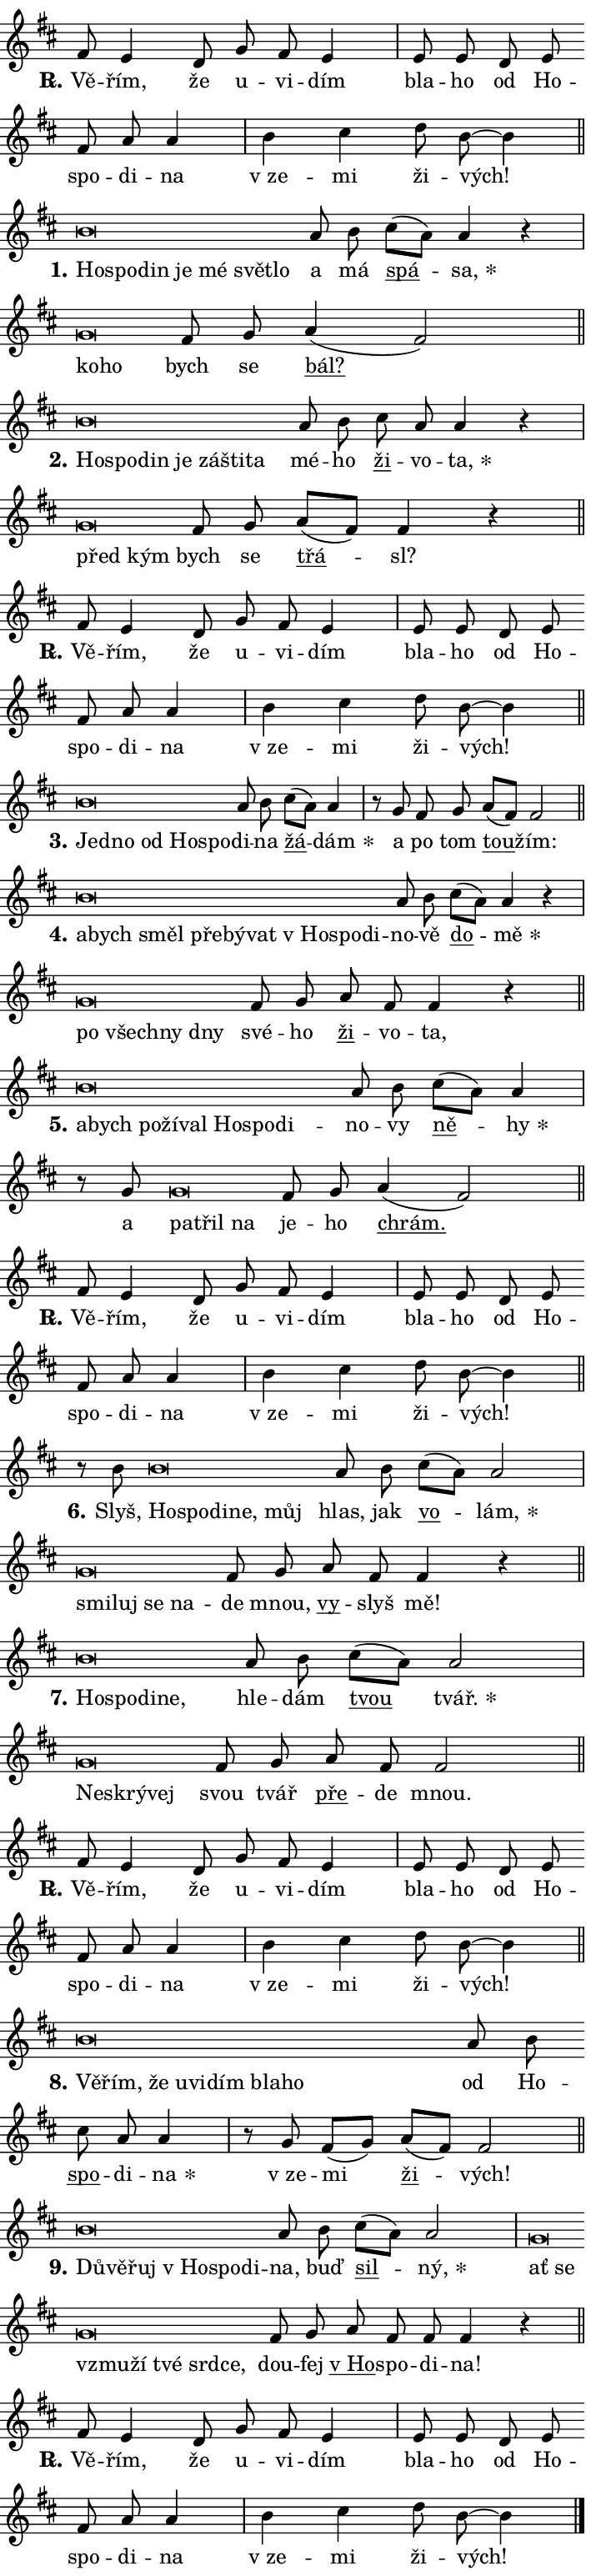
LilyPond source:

\version "2.24.0"
\header { tagline = "" }
\paper {
  indent = 0\cm
  top-margin = 0\cm
  right-margin = 0.13\cm % to fit lyric hyphens
  bottom-margin = 0\cm
  left-margin = 0\cm
  paper-width = 12\cm
  page-breaking = #ly:one-page-breaking
  system-system-spacing.basic-distance = #11
  score-system-spacing.basic-distance = #11
  ragged-last = ##f
}


%% Author: Thomas Morley
%% https://lists.gnu.org/archive/html/lilypond-user/2020-05/msg00002.html
#(define (line-position grob)
"Returns position of @var[grob} in current system:
   @code{'start}, if at first time-step
   @code{'end}, if at last time-step
   @code{'middle} otherwise
"
  (let* ((col (ly:item-get-column grob))
         (ln (ly:grob-object col 'left-neighbor))
         (rn (ly:grob-object col 'right-neighbor))
         (col-to-check-left (if (ly:grob? ln) ln col))
         (col-to-check-right (if (ly:grob? rn) rn col))
         (break-dir-left
           (and
             (ly:grob-property col-to-check-left 'non-musical #f)
             (ly:item-break-dir col-to-check-left)))
         (break-dir-right
           (and
             (ly:grob-property col-to-check-right 'non-musical #f)
             (ly:item-break-dir col-to-check-right))))
        (cond ((eqv? 1 break-dir-left) 'start)
              ((eqv? -1 break-dir-right) 'end)
              (else 'middle))))

#(define (tranparent-at-line-position vctor)
  (lambda (grob)
  "Relying on @code{line-position} select the relevant enry from @var{vctor}.
Used to determine transparency,"
    (case (line-position grob)
      ((end) (not (vector-ref vctor 0)))
      ((middle) (not (vector-ref vctor 1)))
      ((start) (not (vector-ref vctor 2))))))

noteHeadBreakVisibility =
#(define-music-function (break-visibility)(vector?)
"Makes @code{NoteHead}s transparent relying on @var{break-visibility}"
#{
  \override NoteHead.transparent =
    #(tranparent-at-line-position break-visibility)
#})

#(define delete-ledgers-for-transparent-note-heads
  (lambda (grob)
    "Reads whether a @code{NoteHead} is transparent.
If so this @code{NoteHead} is removed from @code{'note-heads} from
@var{grob}, which is supposed to be @code{LedgerLineSpanner}.
As a result ledgers are not printed for this @code{NoteHead}"
    (let* ((nhds-array (ly:grob-object grob 'note-heads))
           (nhds-list
             (if (ly:grob-array? nhds-array)
                 (ly:grob-array->list nhds-array)
                 '()))
           ;; Relies on the transparent-property being done before
           ;; Staff.LedgerLineSpanner.after-line-breaking is executed.
           ;; This is fragile ...
           (to-keep
             (remove
               (lambda (nhd)
                 (ly:grob-property nhd 'transparent #f))
               nhds-list)))
      ;; TODO find a better method to iterate over grob-arrays, similiar
      ;; to filter/remove etc for lists
      ;; For now rebuilt from scratch
      (set! (ly:grob-object grob 'note-heads)  '())
      (for-each
        (lambda (nhd)
          (ly:pointer-group-interface::add-grob grob 'note-heads nhd))
        to-keep))))

squashNotes = {
  \override NoteHead.X-extent = #'(-0.2 . 0.2)
  \override NoteHead.Y-extent = #'(-0.75 . 0)
  \override NoteHead.stencil =
    #(lambda (grob)
       (let ((pos (ly:grob-property grob 'staff-position)))
         (begin
           (if (< pos -7) (display "ERROR: Lower brevis then expected\n") (display ""))
           (if (<= pos -6) ly:text-interface::print ly:note-head::print))))
}
unSquashNotes = {
  \revert NoteHead.X-extent
  \revert NoteHead.Y-extent
  \revert NoteHead.stencil
}

hideNotes = \noteHeadBreakVisibility #begin-of-line-visible
unHideNotes = \noteHeadBreakVisibility #all-visible

% work-around for resetting accidentals
% https://lilypond.org/doc/v2.23/Documentation/notation/displaying-rhythms#unmetered-music
cadenzaMeasure = {
  \cadenzaOff
  \partial 1024 s1024
  \cadenzaOn
}

#(define-markup-command (accent layout props text) (markup?)
  "Underline accented syllable"
  (interpret-markup layout props
    #{\markup \override #'(offset . 4.3) \underline { #text }#}))

responsum = \markup \concat {
  "R" \hspace #-1.05 \path #0.1 #'((moveto 0 0.07) (lineto 0.9 0.8)) \hspace #0.05 "."
}

spaceSize = #0.6828661417322834 % exact space size for TeX Gyre Schola

\layout {
  \context {
    \Staff
    \remove "Time_signature_engraver"
    \override LedgerLineSpanner.after-line-breaking = #delete-ledgers-for-transparent-note-heads
  }
  \context {
    \Lyrics {
      \override LyricSpace.minimum-distance = \spaceSize
      \override LyricText.font-name = #"TeX Gyre Schola"
      \override LyricText.font-size = 1
      \override StanzaNumber.font-name = #"TeX Gyre Schola Bold"
      \override StanzaNumber.font-size = 1
    }
  }
  \context {
    \Score 
    \override NoteHead.text =
      #(lambda (grob) 
        (let ((pos (ly:grob-property grob 'staff-position)))
          #{\markup {
            \combine
              \halign #-0.55 \raise #(if (= pos -6) 0 0.5) \override #'(thickness . 2) \draw-line #'(3.2 . 0)
              \musicglyph "noteheads.sM1"
          }#}))
  }
}

% magnetic-lyrics.ily
%
%   written by
%     Jean Abou Samra <jean@abou-samra.fr>
%     Werner Lemberg <wl@gnu.org>
%
%   adapted by
%     Jiri Hon <jiri.hon@gmail.com>
%
% Version 2022-Apr-15

% https://www.mail-archive.com/lilypond-user@gnu.org/msg149350.html

#(define (Left_hyphen_pointer_engraver context)
   "Collect syllable-hyphen-syllable occurrences in lyrics and store
them in properties.  This engraver only looks to the left.  For
example, if the lyrics input is @code{foo -- bar}, it does the
following.

@itemize @bullet
@item
Set the @code{text} property of the @code{LyricHyphen} grob between
@q{foo} and @q{bar} to @code{foo}.

@item
Set the @code{left-hyphen} property of the @code{LyricText} grob with
text @q{foo} to the @code{LyricHyphen} grob between @q{foo} and
@q{bar}.
@end itemize

Use this auxiliary engraver in combination with the
@code{lyric-@/text::@/apply-@/magnetic-@/offset!} hook."
   (let ((hyphen #f)
         (text #f))
     (make-engraver
      (acknowledgers
       ((lyric-syllable-interface engraver grob source-engraver)
        (set! text grob)))
      (end-acknowledgers
       ((lyric-hyphen-interface engraver grob source-engraver)
        ;(when (not (grob::has-interface grob 'lyric-space-interface))
          (set! hyphen grob)));)
      ((stop-translation-timestep engraver)
       (when (and text hyphen)
         (ly:grob-set-object! text 'left-hyphen hyphen))
       (set! text #f)
       (set! hyphen #f)))))

#(define (lyric-text::apply-magnetic-offset! grob)
   "If the space between two syllables is less than the value in
property @code{LyricText@/.details@/.squash-threshold}, move the right
syllable to the left so that it gets concatenated with the left
syllable.

Use this function as a hook for
@code{LyricText@/.after-@/line-@/breaking} if the
@code{Left_@/hyphen_@/pointer_@/engraver} is active."
   (let ((hyphen (ly:grob-object grob 'left-hyphen #f)))
     (when hyphen
       (let ((left-text (ly:spanner-bound hyphen LEFT)))
         (when (grob::has-interface left-text 'lyric-syllable-interface)
           (let* ((common (ly:grob-common-refpoint grob left-text X))
                  (this-x-ext (ly:grob-extent grob common X))
                  (left-x-ext
                   (begin
                     ;; Trigger magnetism for left-text.
                     (ly:grob-property left-text 'after-line-breaking)
                     (ly:grob-extent left-text common X)))
                  ;; `delta` is the gap width between two syllables.
                  (delta (- (interval-start this-x-ext)
                            (interval-end left-x-ext)))
                  (details (ly:grob-property grob 'details))
                  (threshold (assoc-get 'squash-threshold details 0.2)))
             (when (< delta threshold)
               (let* (;; We have to manipulate the input text so that
                      ;; ligatures crossing syllable boundaries are not
                      ;; disabled.  For languages based on the Latin
                      ;; script this is essentially a beautification.
                      ;; However, for non-Western scripts it can be a
                      ;; necessity.
                      (lt (ly:grob-property left-text 'text))
                      (rt (ly:grob-property grob 'text))
                      (is-space (grob::has-interface hyphen 'lyric-space-interface))
                      (space (if is-space " " ""))
                      (extra-delta (if is-space spaceSize 0))
                      ;; Append new syllable.
                      (ltrt-space (if (and (string? lt) (string? rt))
                                (string-append lt space rt)
                                (make-concat-markup (list lt space rt))))
                      ;; Right-align `ltrt` to the right side.
                      (ltrt-space-markup (grob-interpret-markup
                               grob
                               (make-translate-markup
                                (cons (interval-length this-x-ext) 0)
                                (make-right-align-markup ltrt-space)))))
                 (begin
                   ;; Don't print `left-text`.
                   (ly:grob-set-property! left-text 'stencil #f)
                   ;; Set text and stencil (which holds all collected
                   ;; syllables so far) and shift it to the left.
                   (ly:grob-set-property! grob 'text ltrt-space)
                   (ly:grob-set-property! grob 'stencil ltrt-space-markup)
                   (ly:grob-translate-axis! grob (- (- delta extra-delta)) X))))))))))


#(define (lyric-hyphen::displace-bounds-first grob)
   ;; Make very sure this callback isn't triggered too early.
   (let ((left (ly:spanner-bound grob LEFT))
         (right (ly:spanner-bound grob RIGHT)))
     (ly:grob-property left 'after-line-breaking)
     (ly:grob-property right 'after-line-breaking)
     (ly:lyric-hyphen::print grob)))

squashThreshold = #0.4

\layout {
  \context {
    \Lyrics
    \consists #Left_hyphen_pointer_engraver
    \override LyricText.after-line-breaking =
      #lyric-text::apply-magnetic-offset!
    \override LyricHyphen.stencil = #lyric-hyphen::displace-bounds-first
    \override LyricText.details.squash-threshold = \squashThreshold
    \override LyricHyphen.minimum-distance = 0
    \override LyricHyphen.minimum-length = \squashThreshold
  }
}

squashText = \override LyricText.details.squash-threshold = 9999
unSquashText = \override LyricText.details.squash-threshold = \squashThreshold

leftText = \override LyricText.self-alignment-X = #LEFT
unLeftText = \revert LyricText.self-alignment-X

starOffset = #(lambda (grob) 
                (let ((x_offset (ly:self-alignment-interface::aligned-on-x-parent grob)))
                  (if (= x_offset 0) 0 (+ x_offset 1.2))))

star = #(define-music-function (syllable)(string?)
"Append star separator at the end of a syllable"
#{
  \once \override LyricText.X-offset = #starOffset
  \lyricmode { \markup {
    #syllable
    \override #'((font-name . "TeX Gyre Schola Bold")) \hspace #0.2 \lower #0.65 \larger "*"
  } }
#})

starAccent = #(define-music-function (syllable)(string?)
"Append star separator at the end of a syllable and make accent"
#{
  \once \override LyricText.X-offset = #starOffset
  \lyricmode { \markup {
    \accent #syllable
    \override #'((font-name . "TeX Gyre Schola Bold")) \hspace #0.2 \lower #0.65 \larger "*"
  } }
#})

breath = #(define-music-function (syllable)(string?)
"Append breathing indicator at the end of a syllable"
#{
  \lyricmode { \markup { #syllable "+" } }
#})

optionalBreath = #(define-music-function (syllable)(string?)
"Append optional breathing indicator at the end of a syllable"
#{
  \lyricmode { \markup { #syllable "(+)" } }
#})


\score {
    <<
        \new Voice = "melody" { \cadenzaOn \key d \major \relative { fis'8 e4 d8 g fis e4 \cadenzaMeasure \bar "|" e8 e d e \bar "" fis a a4 \cadenzaMeasure \bar "|" b cis d8 b~ b4 \cadenzaMeasure \bar "||" \break } }
        \new Lyrics \lyricsto "melody" { \lyricmode { \set stanza = \responsum
Vě -- řím, že u -- vi -- dím bla -- ho od Ho -- spo -- di -- na "v ze" -- mi ži -- vých! } }
    >>
    \layout {}
}

\score {
    <<
        \new Voice = "melody" { \cadenzaOn \key d \major \relative { \squashNotes b'\breve*1/16 \hideNotes \breve*1/16 \bar "" \breve*1/16 \bar "" \breve*1/16 \bar "" \breve*1/16 \bar "" \breve*1/16 \breve*1/16 \bar "" \unHideNotes \unSquashNotes a8 b \bar "" cis[( a)] a4 r \cadenzaMeasure \bar "|" \squashNotes g\breve*1/16 \hideNotes \breve*1/16 \bar "" \unHideNotes \unSquashNotes fis8 g \bar "" a4( fis2) \cadenzaMeasure \bar "||" \break } }
        \new Lyrics \lyricsto "melody" { \lyricmode { \set stanza = "1."
\leftText Ho -- \squashText spo -- din je mé svět -- lo \unLeftText \unSquashText a má \markup \accent spá -- \star sa, \leftText ko -- \squashText ho \unLeftText \unSquashText bych se \markup \accent bál? } }
    >>
    \layout {}
}

\score {
    <<
        \new Voice = "melody" { \cadenzaOn \key d \major \relative { \squashNotes b'\breve*1/16 \hideNotes \breve*1/16 \bar "" \breve*1/16 \bar "" \breve*1/16 \bar "" \breve*1/16 \bar "" \breve*1/16 \breve*1/16 \bar "" \unHideNotes \unSquashNotes a8 b \bar "" cis a a4 r \cadenzaMeasure \bar "|" \squashNotes g\breve*1/16 \hideNotes \breve*1/16 \bar "" \unHideNotes \unSquashNotes fis8 g \bar "" a[( fis)] fis4 r \cadenzaMeasure \bar "||" \break } }
        \new Lyrics \lyricsto "melody" { \lyricmode { \set stanza = "2."
\leftText Ho -- \squashText spo -- din je zá -- šti -- ta \unLeftText \unSquashText mé -- ho \markup \accent ži -- vo -- \star ta, \leftText před \squashText kým \unLeftText \unSquashText bych se \markup \accent třá -- sl? } }
    >>
    \layout {}
}

\score {
    <<
        \new Voice = "melody" { \cadenzaOn \key d \major \relative { fis'8 e4 d8 g fis e4 \cadenzaMeasure \bar "|" e8 e d e \bar "" fis a a4 \cadenzaMeasure \bar "|" b cis d8 b~ b4 \cadenzaMeasure \bar "||" \break } }
        \new Lyrics \lyricsto "melody" { \lyricmode { \set stanza = \responsum
Vě -- řím, že u -- vi -- dím bla -- ho od Ho -- spo -- di -- na "v ze" -- mi ži -- vých! } }
    >>
    \layout {}
}

\score {
    <<
        \new Voice = "melody" { \cadenzaOn \key d \major \relative { \squashNotes b'\breve*1/16 \hideNotes \breve*1/16 \bar "" \breve*1/16 \bar "" \breve*1/16 \breve*1/16 \bar "" \unHideNotes \unSquashNotes a8 b \bar "" cis[( a)] a4 \cadenzaMeasure \bar "|" r8 g8 fis8 g \bar "" a[( fis)] fis2 \cadenzaMeasure \bar "||" \break } }
        \new Lyrics \lyricsto "melody" { \lyricmode { \set stanza = "3."
\leftText Jed -- \squashText no od Ho -- spo -- \unLeftText \unSquashText di -- na \markup \accent žá -- \star dám a po tom \markup \accent tou -- žím: } }
    >>
    \layout {}
}

\score {
    <<
        \new Voice = "melody" { \cadenzaOn \key d \major \relative { \squashNotes b'\breve*1/16 \hideNotes \breve*1/16 \bar "" \breve*1/16 \bar "" \breve*1/16 \bar "" \breve*1/16 \bar "" \breve*1/16 \bar "" \breve*1/16 \bar "" \breve*1/16 \breve*1/16 \bar "" \unHideNotes \unSquashNotes a8 b \bar "" cis[( a)] a4 r \cadenzaMeasure \bar "|" \squashNotes g\breve*1/16 \hideNotes \breve*1/16 \bar "" \breve*1/16 \breve*1/16 \bar "" \unHideNotes \unSquashNotes fis8 g \bar "" a8 fis fis4 r \cadenzaMeasure \bar "||" \break } }
        \new Lyrics \lyricsto "melody" { \lyricmode { \set stanza = "4."
\leftText a -- \squashText bych směl pře -- bý -- vat "v Ho" -- spo -- di -- \unLeftText \unSquashText no -- vě \markup \accent do -- \star mě \leftText po \squashText všech -- ny dny \unLeftText \unSquashText své -- ho \markup \accent ži -- vo -- ta, } }
    >>
    \layout {}
}

\score {
    <<
        \new Voice = "melody" { \cadenzaOn \key d \major \relative { \squashNotes b'\breve*1/16 \hideNotes \breve*1/16 \bar "" \breve*1/16 \bar "" \breve*1/16 \bar "" \breve*1/16 \bar "" \breve*1/16 \bar "" \breve*1/16 \breve*1/16 \bar "" \unHideNotes \unSquashNotes a8 b \bar "" cis[( a)] a4 \cadenzaMeasure \bar "|" r8 g \squashNotes g\breve*1/16 \hideNotes \breve*1/16 \breve*1/16 \bar "" \unHideNotes \unSquashNotes fis8 g \bar "" a4( fis2) \cadenzaMeasure \bar "||" \break } }
        \new Lyrics \lyricsto "melody" { \lyricmode { \set stanza = "5."
\leftText a -- \squashText bych po -- ží -- val Ho -- spo -- di -- \unLeftText \unSquashText no -- vy \markup \accent ně -- \star hy a \leftText pa -- \squashText třil na \unLeftText \unSquashText je -- ho \markup \accent chrám. } }
    >>
    \layout {}
}

\score {
    <<
        \new Voice = "melody" { \cadenzaOn \key d \major \relative { fis'8 e4 d8 g fis e4 \cadenzaMeasure \bar "|" e8 e d e \bar "" fis a a4 \cadenzaMeasure \bar "|" b cis d8 b~ b4 \cadenzaMeasure \bar "||" \break } }
        \new Lyrics \lyricsto "melody" { \lyricmode { \set stanza = \responsum
Vě -- řím, že u -- vi -- dím bla -- ho od Ho -- spo -- di -- na "v ze" -- mi ži -- vých! } }
    >>
    \layout {}
}

\score {
    <<
        \new Voice = "melody" { \cadenzaOn \key d \major \relative { r8 b'8 \squashNotes b\breve*1/16 \hideNotes \breve*1/16 \bar "" \breve*1/16 \bar "" \breve*1/16 \breve*1/16 \bar "" \unHideNotes \unSquashNotes a8 b \bar "" cis[( a)] a2 \cadenzaMeasure \bar "|" \squashNotes g\breve*1/16 \hideNotes \breve*1/16 \bar "" \breve*1/16 \breve*1/16 \bar "" \unHideNotes \unSquashNotes fis8 g \bar "" a fis fis4 r \cadenzaMeasure \bar "||" \break } }
        \new Lyrics \lyricsto "melody" { \lyricmode { \set stanza = "6."
Slyš, \leftText Ho -- \squashText spo -- di -- ne, můj \unLeftText \unSquashText hlas, jak \markup \accent vo -- \star lám, \leftText smi -- \squashText luj se na -- \unLeftText \unSquashText de mnou, \markup \accent vy -- slyš mě! } }
    >>
    \layout {}
}

\score {
    <<
        \new Voice = "melody" { \cadenzaOn \key d \major \relative { \squashNotes b'\breve*1/16 \hideNotes \breve*1/16 \bar "" \breve*1/16 \breve*1/16 \bar "" \unHideNotes \unSquashNotes a8 b \bar "" cis[( a)] a2 \cadenzaMeasure \bar "|" \squashNotes g\breve*1/16 \hideNotes \breve*1/16 \breve*1/16 \bar "" \unHideNotes \unSquashNotes fis8 g \bar "" a fis fis2 \cadenzaMeasure \bar "||" \break } }
        \new Lyrics \lyricsto "melody" { \lyricmode { \set stanza = "7."
\leftText Ho -- \squashText spo -- di -- ne, \unLeftText \unSquashText hle -- dám \markup \accent tvou \star tvář. \leftText Ne -- \squashText skrý -- vej \unLeftText \unSquashText svou tvář \markup \accent pře -- de mnou. } }
    >>
    \layout {}
}

\score {
    <<
        \new Voice = "melody" { \cadenzaOn \key d \major \relative { fis'8 e4 d8 g fis e4 \cadenzaMeasure \bar "|" e8 e d e \bar "" fis a a4 \cadenzaMeasure \bar "|" b cis d8 b~ b4 \cadenzaMeasure \bar "||" \break } }
        \new Lyrics \lyricsto "melody" { \lyricmode { \set stanza = \responsum
Vě -- řím, že u -- vi -- dím bla -- ho od Ho -- spo -- di -- na "v ze" -- mi ži -- vých! } }
    >>
    \layout {}
}

\score {
    <<
        \new Voice = "melody" { \cadenzaOn \key d \major \relative { \squashNotes b'\breve*1/16 \hideNotes \breve*1/16 \bar "" \breve*1/16 \bar "" \breve*1/16 \bar "" \breve*1/16 \bar "" \breve*1/16 \bar "" \breve*1/16 \breve*1/16 \bar "" \unHideNotes \unSquashNotes a8 b \bar "" cis a a4 \cadenzaMeasure \bar "|" r8 g8 fis8[( g)] \bar "" a[( fis)] fis2 \cadenzaMeasure \bar "||" \break } }
        \new Lyrics \lyricsto "melody" { \lyricmode { \set stanza = "8."
\leftText Vě -- \squashText řím, že u -- vi -- dím bla -- ho \unLeftText \unSquashText od Ho -- \markup \accent spo -- di -- \star na "v ze" -- mi \markup \accent ži -- vých! } }
    >>
    \layout {}
}

\score {
    <<
        \new Voice = "melody" { \cadenzaOn \key d \major \relative { \squashNotes b'\breve*1/16 \hideNotes \breve*1/16 \bar "" \breve*1/16 \bar "" \breve*1/16 \bar "" \breve*1/16 \breve*1/16 \bar "" \unHideNotes \unSquashNotes a8 b \bar "" cis[( a)] a2 \cadenzaMeasure \bar "|" \squashNotes g\breve*1/16 \hideNotes \breve*1/16 \bar "" \breve*1/16 \bar "" \breve*1/16 \bar "" \breve*1/16 \bar "" \breve*1/16 \breve*1/16 \bar "" \unHideNotes \unSquashNotes fis8 g \bar "" a fis fis fis4 r \cadenzaMeasure \bar "||" \break } }
        \new Lyrics \lyricsto "melody" { \lyricmode { \set stanza = "9."
\leftText Dů -- \squashText vě -- řuj "v Ho" -- spo -- di -- \unLeftText \unSquashText na, buď \markup \accent sil -- \star ný, \leftText ať \squashText se vzmu -- ží tvé srd -- ce, \unLeftText \unSquashText dou -- fej \markup \accent "v Ho" -- spo -- di -- na! } }
    >>
    \layout {}
}

\score {
    <<
        \new Voice = "melody" { \cadenzaOn \key d \major \relative { fis'8 e4 d8 g fis e4 \cadenzaMeasure \bar "|" e8 e d e \bar "" fis a a4 \cadenzaMeasure \bar "|" b cis d8 b~ b4 \cadenzaMeasure \bar "||" \break } \bar "|." }
        \new Lyrics \lyricsto "melody" { \lyricmode { \set stanza = \responsum
Vě -- řím, že u -- vi -- dím bla -- ho od Ho -- spo -- di -- na "v ze" -- mi ži -- vých! } }
    >>
    \layout {}
}
